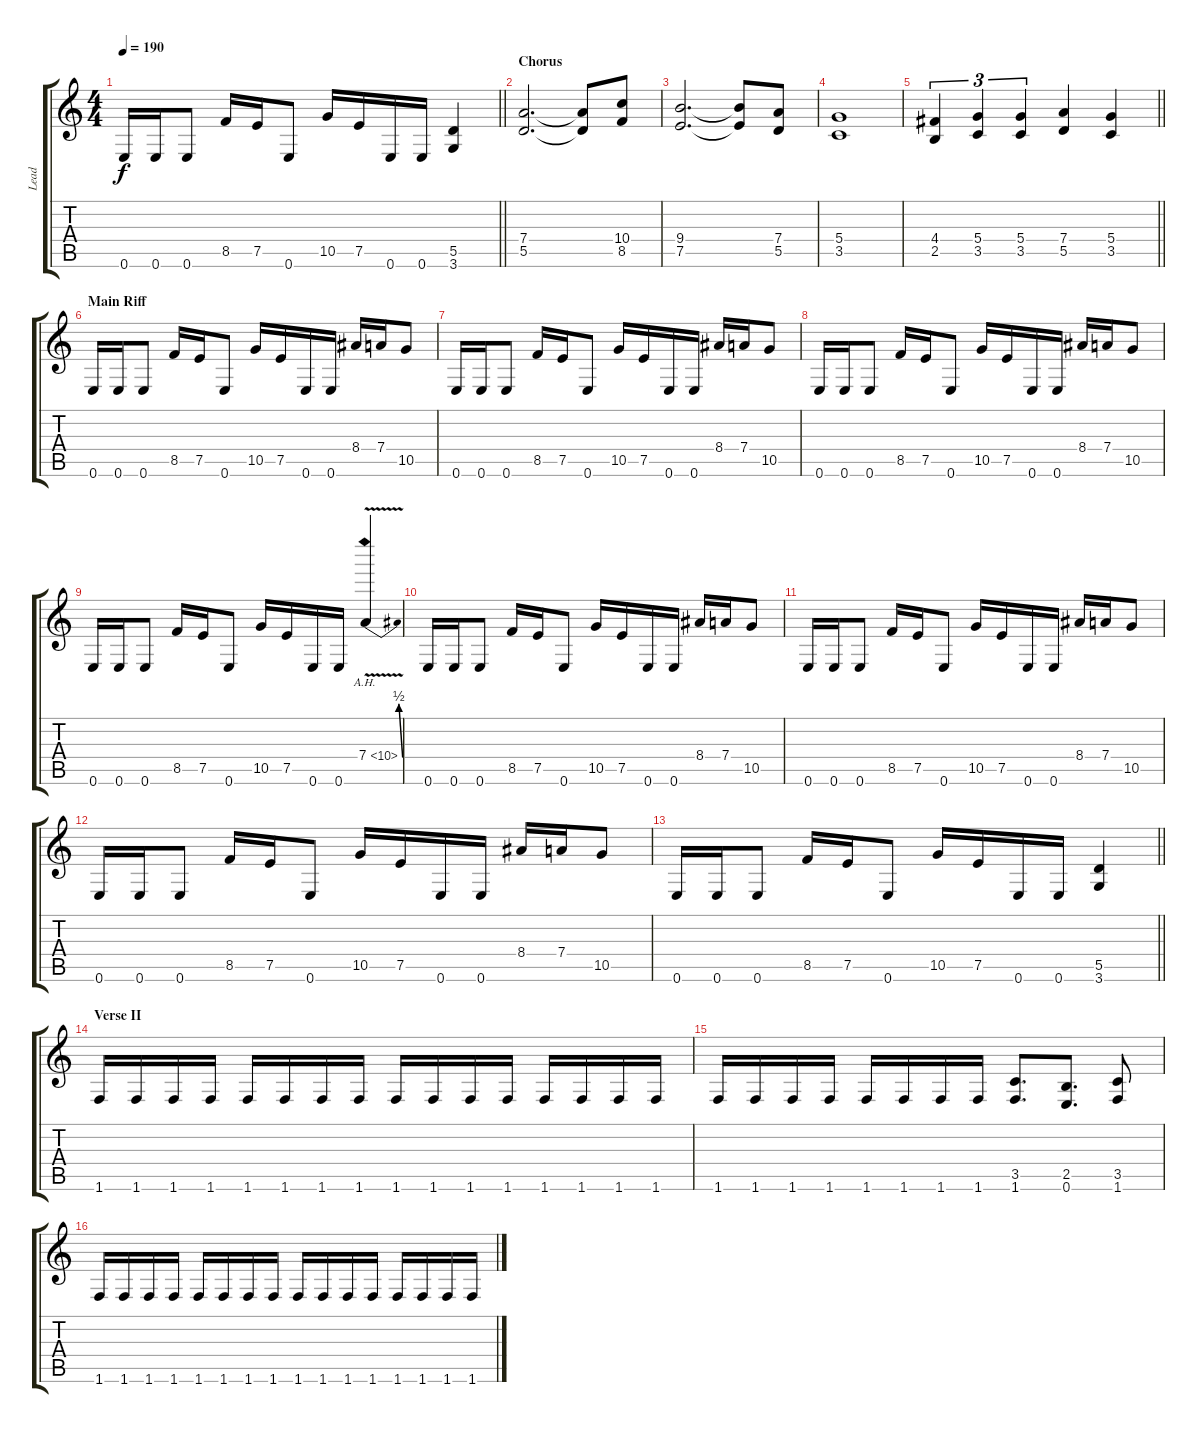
\track ("Lead" "Lead") {instrument distortionguitar}
\staff {score tabs}
\tuning (E4 B3 G3 D3 A2 E2) {hide}
\ts (4 4)
\tempo 190
\clef g2
\barLineRight lightlight
\ks c
0.6.16{dy f} 0.6.16 0.6.8 8.5.16 7.5.16 0.6.8 10.5.16 7.5.16 0.6.16 0.6.16 (5.5 3.6).4 |
\section ("" "Chorus")
(7.4 5.5).2{d} (7.4{t} 5.5{t}).8 (10.4 8.5).8 |
(9.4 7.5).2{d} (9.4{t} 7.5{t}).8 (7.4 5.5).8 |
(5.4 3.5).1 |
\barLineRight lightlight
(4.4 2.5).4{tu (3 2)} (5.4 3.5).4{tu (3 2)} (5.4 3.5).4{tu (3 2)} (7.4 5.5).4 (5.4 3.5).4 |
\section ("" "Main Riff")
0.6.16 0.6.16 0.6.8 8.5.16 7.5.16 0.6.8 10.5.16 7.5.16 0.6.16 0.6.16 8.4.16 7.4.16 10.5.8 |
0.6.16 0.6.16 0.6.8 8.5.16 7.5.16 0.6.8 10.5.16 7.5.16 0.6.16 0.6.16 8.4.16 7.4.16 10.5.8 |
0.6.16 0.6.16 0.6.8 8.5.16 7.5.16 0.6.8 10.5.16 7.5.16 0.6.16 0.6.16 8.4.16 7.4.16 10.5.8 |
0.6.16 0.6.16 0.6.8 8.5.16 7.5.16 0.6.8 10.5.16 7.5.16 0.6.16 0.6.16 7.4{be (bend 0 0 60 2) ah 3 v}.4 |
0.6.16 0.6.16 0.6.8 8.5.16 7.5.16 0.6.8 10.5.16 7.5.16 0.6.16 0.6.16 8.4.16 7.4.16 10.5.8 |
0.6.16 0.6.16 0.6.8 8.5.16 7.5.16 0.6.8 10.5.16 7.5.16 0.6.16 0.6.16 8.4.16 7.4.16 10.5.8 |
0.6.16 0.6.16 0.6.8 8.5.16 7.5.16 0.6.8 10.5.16 7.5.16 0.6.16 0.6.16 8.4.16 7.4.16 10.5.8 |
\barLineRight lightlight
0.6.16 0.6.16 0.6.8 8.5.16 7.5.16 0.6.8 10.5.16 7.5.16 0.6.16 0.6.16 (5.5 3.6).4 |
\section ("" "Verse II")
1.6.16 1.6.16 1.6.16 1.6.16 1.6.16 1.6.16 1.6.16 1.6.16 1.6.16 1.6.16 1.6.16 1.6.16 1.6.16 1.6.16 1.6.16 1.6.16 |
1.6.16 1.6.16 1.6.16 1.6.16 1.6.16 1.6.16 1.6.16 1.6.16 (3.5 1.6).8{d} (2.5 0.6).8{d} (3.5 1.6).8 |
1.6.16 1.6.16 1.6.16 1.6.16 1.6.16 1.6.16 1.6.16 1.6.16 1.6.16 1.6.16 1.6.16 1.6.16 1.6.16 1.6.16 1.6.16 1.6.16
